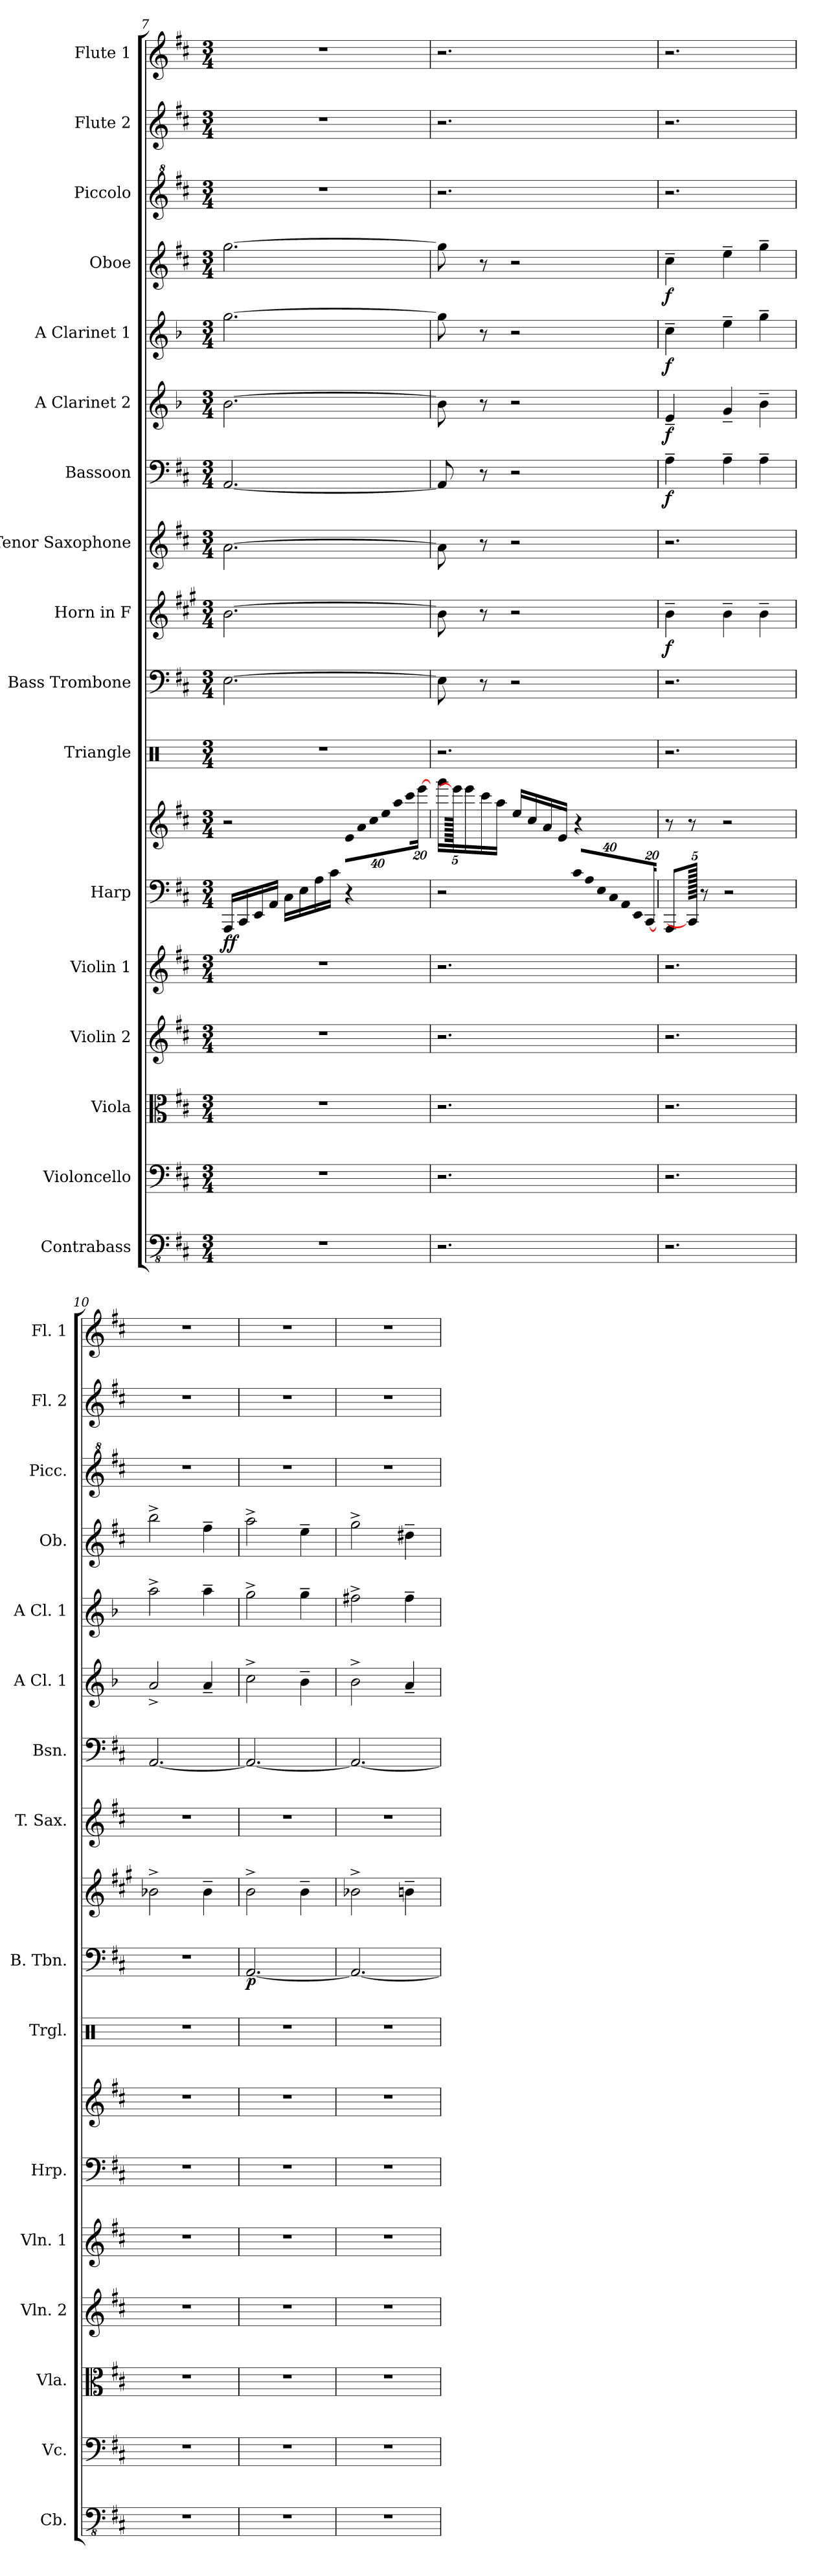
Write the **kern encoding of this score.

**kern	**kern	**kern	**kern	**kern	**kern	**kern	**dynam	**kern	**kern	**dynam	**kern	**dynam	**kern	**kern	**dynam	**kern	**dynam	**kern	**dynam	**kern	**dynam	**kern	**kern	**kern
*part17	*part16	*part15	*part14	*part13	*part12	*part12	*part12	*part11	*part10	*part10	*part9	*part9	*part8	*part7	*part7	*part6	*part6	*part5	*part5	*part4	*part4	*part3	*part2	*part1
*staff18	*staff17	*staff16	*staff15	*staff14	*staff13	*staff12	*staff12/13	*staff11	*staff10	*staff10	*staff9	*staff9	*staff8	*staff7	*staff7	*staff6	*staff6	*staff5	*staff5	*staff4	*staff4	*staff3	*staff2	*staff1
*I"Contrabass	*I"Violoncello	*I"Viola	*I"Violin 2	*I"Violin 1	*I"Harp	*	*	*I"Triangle	*I"Bass Trombone	*	*I"Horn in F	*	*I"Tenor Saxophone	*I"Bassoon	*	*I"A Clarinet 2	*	*I"A Clarinet 1	*	*I"Oboe	*	*I"Piccolo	*I"Flute 2	*I"Flute 1
*I'Cb.	*I'Vc.	*I'Vla.	*I'Vln. 2	*I'Vln. 1	*I'Hrp.	*	*	*I'Trgl.	*I'B. Tbn.	*	*	*	*I'T. Sax.	*I'Bsn.	*	*I'A Cl. 1	*	*I'A Cl. 1	*	*I'Ob.	*	*I'Picc.	*I'Fl. 2	*I'Fl. 1
*clefFv4	*clefF4	*clefC3	*clefG2	*clefG2	*clefF4	*clefG2	*	*clefX	*clefF4	*	*clefG2	*	*clefG2	*clefF4	*	*clefG2	*	*clefG2	*	*clefG2	*	*clefG^2	*clefG2	*clefG2
*ITrd7c12	*	*	*	*	*	*	*	*	*	*	*ITrd4c7	*	*ITrd8c14	*	*	*ITrd2c3	*	*ITrd2c3	*	*	*	*ITrd-7c-12	*	*
*k[f#c#]	*k[f#c#]	*k[f#c#]	*k[f#c#]	*k[f#c#]	*k[f#c#]	*k[f#c#]	*	*k[]	*k[f#c#]	*	*k[f#c#]	*	*k[f#c#]	*k[f#c#]	*	*k[f#c#]	*	*k[f#c#]	*	*k[f#c#]	*	*k[f#c#]	*k[f#c#]	*k[f#c#]
*M3/4	*M3/4	*M3/4	*M3/4	*M3/4	*M3/4	*M3/4	*	*M3/4	*M3/4	*	*M3/4	*	*M3/4	*M3/4	*	*M3/4	*	*M3/4	*	*M3/4	*	*M3/4	*M3/4	*M3/4
=7	=7	=7	=7	=7	=7	=7	=7	=7	=7	=7	=7	=7	=7	=7	=7	=7	=7	=7	=7	=7	=7	=7	=7	=7
!	!	!	!	!	!	!	!LO:DY:b=2	!	!	!	!	!	!	!	!	!	!	!	!	!	!	!	!	!
2.r	2.r	2.r	2.r	2.r	16AAA/LL	2r	ff	2.r	[2.E\	.	[2.e\	.	[2.A\	[2.AA/	.	[2.g\	.	[2.ee\	.	[2.gg\	.	2.r	2.r	2.r
.	.	.	.	.	16CC#/	.	.	.	.	.	.	.	.	.	.	.	.	.	.	.	.	.	.	.
.	.	.	.	.	16EE/	.	.	.	.	.	.	.	.	.	.	.	.	.	.	.	.	.	.	.
.	.	.	.	.	16AA/JJ	.	.	.	.	.	.	.	.	.	.	.	.	.	.	.	.	.	.	.
.	.	.	.	.	16C#\LL	.	.	.	.	.	.	.	.	.	.	.	.	.	.	.	.	.	.	.
.	.	.	.	.	16E\	.	.	.	.	.	.	.	.	.	.	.	.	.	.	.	.	.	.	.
.	.	.	.	.	16A\	.	.	.	.	.	.	.	.	.	.	.	.	.	.	.	.	.	.	.
.	.	.	.	.	16c#\JJ	.	.	.	.	.	.	.	.	.	.	.	.	.	.	.	.	.	.	.
*	*	*	*	*	*	*Xbrackettup	*	*	*	*	*	*	*	*	*	*	*	*	*	*	*	*	*	*
!	!	!	!	!	!	!LO:N:vis=16	!	!	!	!	!	!	!	!	!	!	!	!	!	!	!	!	!	!
.	.	.	.	.	4r	640%23e\LL	.	.	.	.	.	.	.	.	.	.	.	.	.	.	.	.	.	.
!	!	!	!	!	!	!LO:N:vis=16	!	!	!	!	!	!	!	!	!	!	!	!	!	!	!	!	!	!
.	.	.	.	.	.	640%23a\	.	.	.	.	.	.	.	.	.	.	.	.	.	.	.	.	.	.
!	!	!	!	!	!	!LO:N:vis=16	!	!	!	!	!	!	!	!	!	!	!	!	!	!	!	!	!	!
.	.	.	.	.	.	640%23cc#\	.	.	.	.	.	.	.	.	.	.	.	.	.	.	.	.	.	.
!	!	!	!	!	!	!LO:N:vis=16	!	!	!	!	!	!	!	!	!	!	!	!	!	!	!	!	!	!
.	.	.	.	.	.	640%23ee\	.	.	.	.	.	.	.	.	.	.	.	.	.	.	.	.	.	.
!	!	!	!	!	!	!LO:N:vis=16	!	!	!	!	!	!	!	!	!	!	!	!	!	!	!	!	!	!
.	.	.	.	.	.	640%23aa\	.	.	.	.	.	.	.	.	.	.	.	.	.	.	.	.	.	.
!	!	!	!	!	!	!LO:N:vis=16	!	!	!	!	!	!	!	!	!	!	!	!	!	!	!	!	!	!
.	.	.	.	.	.	640%23ccc#\	.	.	.	.	.	.	.	.	.	.	.	.	.	.	.	.	.	.
.	.	.	.	.	.	[320%11eee\JJ	.	.	.	.	.	.	.	.	.	.	.	.	.	.	.	.	.	.
!!LO:PB:g=z
=8	=8	=8	=8	=8	=8	=8	=8	=8	=8	=8	=8	=8	=8	=8	=8	=8	=8	=8	=8	=8	=8	=8	=8	=8
2.r	2.r	2.r	2.r	2.r	2r	16ggg\LL	.	2.r	8E\]	.	8e\]	.	8A\]	8AA/]	.	8g\]	.	8ee\]	.	8gg\]	.	2.r	2.r	2.r
.	.	.	.	.	.	640eee\JJ]	.	.	.	.	.	.	.	.	.	.	.	.	.	.	.	.	.	.
.	.	.	.	.	.	16eee\	.	.	.	.	.	.	.	.	.	.	.	.	.	.	.	.	.	.
.	.	.	.	.	.	.	.	.	8r	.	8r	.	8r	8r	.	8r	.	8r	.	8r	.	.	.	.
.	.	.	.	.	.	16ccc#\	.	.	.	.	.	.	.	.	.	.	.	.	.	.	.	.	.	.
.	.	.	.	.	.	16aa\JJ	.	.	.	.	.	.	.	.	.	.	.	.	.	.	.	.	.	.
.	.	.	.	.	.	.	.	.	2r	.	2r	.	2r	2r	.	2r	.	2r	.	2r	.	.	.	.
.	.	.	.	.	.	16ee/LL	.	.	.	.	.	.	.	.	.	.	.	.	.	.	.	.	.	.
.	.	.	.	.	.	16cc#/	.	.	.	.	.	.	.	.	.	.	.	.	.	.	.	.	.	.
.	.	.	.	.	.	16a/	.	.	.	.	.	.	.	.	.	.	.	.	.	.	.	.	.	.
.	.	.	.	.	.	16e/JJ	.	.	.	.	.	.	.	.	.	.	.	.	.	.	.	.	.	.
*	*	*	*	*	*Xbrackettup	*	*	*	*	*	*	*	*	*	*	*	*	*	*	*	*	*	*	*
!	!	!	!	!	!LO:N:vis=16	!	!	!	!	!	!	!	!	!	!	!	!	!	!	!	!	!	!	!
.	.	.	.	.	640%23c#/LL	.	.	.	.	.	.	.	.	.	.	.	.	.	.	.	.	.	.	.
.	.	.	.	.	.	4r	.	.	.	.	.	.	.	.	.	.	.	.	.	.	.	.	.	.
!	!	!	!	!	!LO:N:vis=16	!	!	!	!	!	!	!	!	!	!	!	!	!	!	!	!	!	!	!
.	.	.	.	.	640%23A/	.	.	.	.	.	.	.	.	.	.	.	.	.	.	.	.	.	.	.
!	!	!	!	!	!LO:N:vis=16	!	!	!	!	!	!	!	!	!	!	!	!	!	!	!	!	!	!	!
.	.	.	.	.	640%23E/	.	.	.	.	.	.	.	.	.	.	.	.	.	.	.	.	.	.	.
!	!	!	!	!	!LO:N:vis=16	!	!	!	!	!	!	!	!	!	!	!	!	!	!	!	!	!	!	!
.	.	.	.	.	640%23C#/	.	.	.	.	.	.	.	.	.	.	.	.	.	.	.	.	.	.	.
!	!	!	!	!	!LO:N:vis=16	!	!	!	!	!	!	!	!	!	!	!	!	!	!	!	!	!	!	!
.	.	.	.	.	640%23AA/	.	.	.	.	.	.	.	.	.	.	.	.	.	.	.	.	.	.	.
!	!	!	!	!	!LO:N:vis=16	!	!	!	!	!	!	!	!	!	!	!	!	!	!	!	!	!	!	!
.	.	.	.	.	640%23EE/	.	.	.	.	.	.	.	.	.	.	.	.	.	.	.	.	.	.	.
.	.	.	.	.	[320%11CC#/JJ	.	.	.	.	.	.	.	.	.	.	.	.	.	.	.	.	.	.	.
640ryy	640ryy	640ryy	640ryy	640ryy	640ryy	.	.	640ryy	640ryy	.	640ryy	.	640ryy	640ryy	.	640ryy	.	640ryy	.	640ryy	.	640ryy	640ryy	640ryy
=9	=9	=9	=9	=9	=9	=9	=9	=9	=9	=9	=9	=9	=9	=9	=9	=9	=9	=9	=9	=9	=9	=9	=9	=9
!	!	!	!	!	!	!	!	!	!	!	!	!LO:DY:b	!	!	!LO:DY:b	!	!LO:DY:b	!	!LO:DY:b	!	!LO:DY:b	!	!	!
2.r	2.r	2.r	2.r	2.r	8AAA/	8r	.	2.r	2.r	.	4e~\	f	2.r	4A~\	f	4c#~/	f	4a~\	f	4cc#~\	f	2.r	2.r	2.r
.	.	.	.	.	640CC#/JJ]	8r	.	.	.	.	.	.	.	.	.	.	.	.	.	.	.	.	.	.
.	.	.	.	.	8r	.	.	.	.	.	.	.	.	.	.	.	.	.	.	.	.	.	.	.
.	.	.	.	.	.	2r	.	.	.	.	4e~\	.	.	4A~\	.	4e~/	.	4cc#~\	.	4ee~\	.	.	.	.
.	.	.	.	.	2r	.	.	.	.	.	.	.	.	.	.	.	.	.	.	.	.	.	.	.
.	.	.	.	.	.	.	.	.	.	.	4e~\	.	.	4A~\	.	4g~\	.	4ee~\	.	4gg~\	.	.	.	.
640ryy	640ryy	640ryy	640ryy	640ryy	.	640ryy	.	640ryy	640ryy	.	640ryy	.	640ryy	640ryy	.	640ryy	.	640ryy	.	640ryy	.	640ryy	640ryy	640ryy
=10	=10	=10	=10	=10	=10	=10	=10	=10	=10	=10	=10	=10	=10	=10	=10	=10	=10	=10	=10	=10	=10	=10	=10	=10
2.r	2.r	2.r	2.r	2.r	2.r	2.r	.	2.r	2.r	.	2e-X^\	.	2.r	[2.AA/	.	2f#^/	.	2ff#^\	.	2bb^\	.	2.r	2.r	2.r
.	.	.	.	.	.	.	.	.	.	.	4e-~\	.	.	.	.	4f#~/	.	4ff#~\	.	4ff#~\	.	.	.	.
=11	=11	=11	=11	=11	=11	=11	=11	=11	=11	=11	=11	=11	=11	=11	=11	=11	=11	=11	=11	=11	=11	=11	=11	=11
!	!	!	!	!	!	!	!	!	!	!LO:DY:b	!	!	!	!	!	!	!	!	!	!	!	!	!	!
2.r	2.r	2.r	2.r	2.r	2.r	2.r	.	2.r	[2.AA/	p	2e^\	.	2.r	2.AA/_	.	2a^\	.	2ee^\	.	2aa^\	.	2.r	2.r	2.r
.	.	.	.	.	.	.	.	.	.	.	4e~\	.	.	.	.	4g~\	.	4ee~\	.	4ee~\	.	.	.	.
=12	=12	=12	=12	=12	=12	=12	=12	=12	=12	=12	=12	=12	=12	=12	=12	=12	=12	=12	=12	=12	=12	=12	=12	=12
2.r	2.r	2.r	2.r	2.r	2.r	2.r	.	2.r	2.AA/_	.	2e-X^\	.	2.r	2.AA/_	.	2g^\	.	2dd#X^\	.	2gg^\	.	2.r	2.r	2.r
.	.	.	.	.	.	.	.	.	.	.	4en~\	.	.	.	.	4f#~/	.	4dd#~\	.	4dd#X~\	.	.	.	.
=	=	=	=	=	=	=	=	=	=	=	=	=	=	=	=	=	=	=	=	=	=	=	=	=
*-	*-	*-	*-	*-	*-	*-	*-	*-	*-	*-	*-	*-	*-	*-	*-	*-	*-	*-	*-	*-	*-	*-	*-	*-
